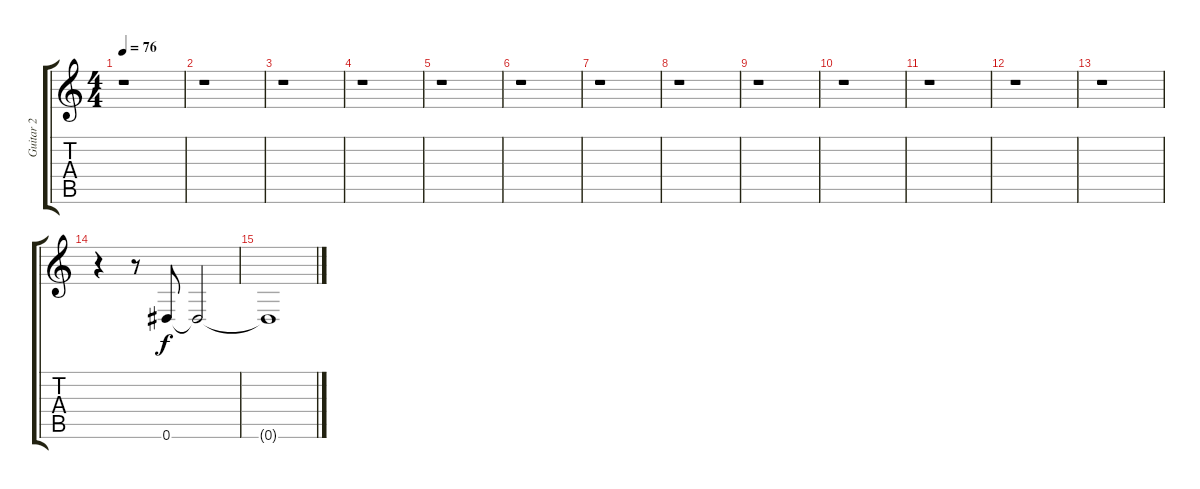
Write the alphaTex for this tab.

\track ("Guitar 2" "Guitar 2") {instrument electricguitarclean}
\staff {score tabs}
\tuning (Eb4 Bb3 Gb3 Db3 Ab2 Eb2) {hide}
\ts (4 4)
\tempo 76
\clef g2
\ks c
r.1{dy f} |
r.1 |
r.1 |
r.1 |
r.1 |
r.1 |
r.1 |
r.1 |
r.1 |
r.1 |
r.1 |
r.1 |
r.1 |
r.4 r.8 0.6.8 0.6{t}.2 |
0.6{t}.1
